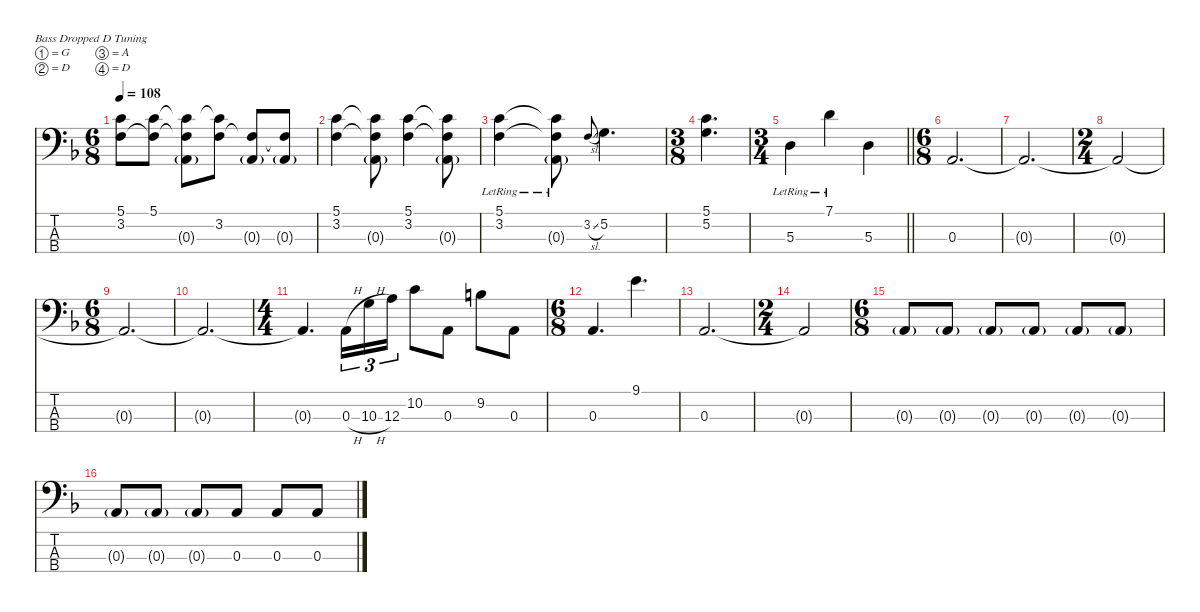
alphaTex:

\defaultSystemsLayout 4
\hideDynamics
\bracketExtendMode nobrackets
\singleTrackTrackNamePolicy hidden
\multiTrackTrackNamePolicy hidden
\firstSystemTrackNameMode fullname
\firstSystemTrackNameOrientation horizontal
\otherSystemsTrackNameOrientation horizontal
\track ("Bass - hidden" "el.bs.") {instrument electricbasspick}
\staff {score tabs}
\tuning (G2 D2 A1 D1)
\ts (6 8)
\beaming (8 2 2 2 2)
\tempo 108
\clef f4
\ks dminor
(5.1{acc forcenatural} 3.2{acc forcenatural}).8{dy mf} (5.1{acc forcenatural} 3.2{t acc forcenatural}).8{dy f} (5.1{t acc forcenatural} 3.2{t acc forcenatural} 0.3{g acc forcenatural}).8 (5.1{t acc forcenatural} 3.2{acc forcenatural}).8 (3.2{t acc forcenatural} 0.3{g acc forcenatural}).8 (3.2{t acc forcenatural} 0.3{g acc forcenatural}).8 |
(5.1{acc forcenatural} 3.2{acc forcenatural}).4 (5.1{t acc forcenatural} 3.2{t acc forcenatural} 0.3{g acc forcenatural}).8 (5.1{acc forcenatural} 3.2{acc forcenatural}).4 (5.1{t acc forcenatural} 3.2{t acc forcenatural} 0.3{g acc forcenatural}).8 |
(5.1{lr acc forcenatural} 3.2{acc forcenatural}).4 (5.1{lr t acc forcenatural} 3.2{t acc forcenatural} 0.3{g acc forcenatural}).8 3.2{sl acc forcenatural}.8{gr onbeat dy mf} 5.2{acc forcenatural}.4{d dy f} |
\ts (3 8)
\beaming (8 2 2 2 2)
(5.1{acc forcenatural} 5.2{acc forcenatural}).4{d} |
\ts (3 4)
\beaming (8 2 2 2 2)
\barLineRight lightlight
5.3{lr acc forcenatural}.4 7.1{lr acc forcenatural}.4 5.3{acc forcenatural}.4{dy mf} |
\ts (6 8)
\beaming (8 2 2 2 2)
0.3{acc forcenatural}.2{d dy f} |
0.3{t acc forcenatural}.2{d} |
\ts (2 4)
\beaming (8 2 2 2 2)
0.3{t acc forcenatural}.2 |
\ts (6 8)
\beaming (8 2 2 2 2)
0.3{t acc forcenatural}.2{d} |
0.3{t acc forcenatural}.2{d} |
\ts (4 4)
\beaming (8 2 2 2 2)
0.3{t acc forcenatural}.4{d} 0.3{h acc forcenatural}.16{tu (3 2)} 10.3{h acc forcenatural}.16{tu (3 2)} 12.3{acc forcenatural}.16{tu (3 2)} 10.2{acc forcenatural}.8 0.3{acc forcenatural}.8 9.2{acc forcenatural}.8 0.3{acc forcenatural}.8 |
\ts (6 8)
\beaming (8 2 2 2 2)
0.3{acc forcenatural}.4{d dy mf} 9.1{acc forcenatural}.4{d dy f} |
0.3{acc forcenatural}.2{d} |
\ts (2 4)
\beaming (8 2 2 2 2)
0.3{t acc forcenatural}.2 |
\ts (6 8)
\beaming (8 2 2 2 2)
0.3{g acc forcenatural}.8{dy mf} 0.3{g acc forcenatural}.8 0.3{g acc forcenatural}.8 0.3{g acc forcenatural}.8 0.3{g acc forcenatural}.8 0.3{g acc forcenatural}.8 |
0.3{g acc forcenatural}.8 0.3{g acc forcenatural}.8 0.3{g acc forcenatural}.8 0.3{acc forcenatural}.8{dy f} 0.3{acc forcenatural}.8 0.3{acc forcenatural}.8
